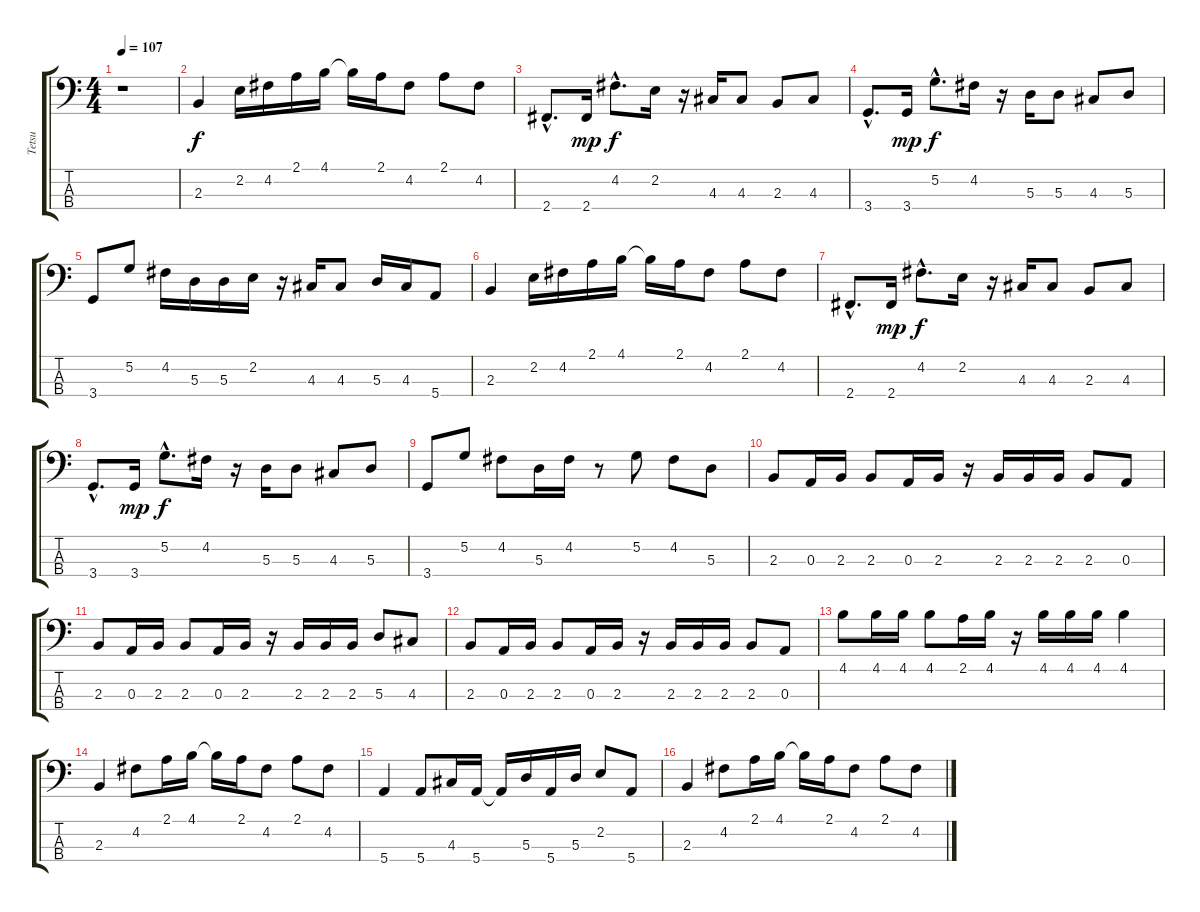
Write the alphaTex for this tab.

\track ("Tetsu" "Tetsu") {instrument electricbasspick}
\staff {score tabs}
\tuning (G2 D2 A1 E1) {hide}
\ts (4 4)
\tempo 107
\clef f4
\ks c
r.1{dy f instrument electricbasspick} |
2.3.4 2.2.16 4.2.16 2.1.16 4.1.16 4.1{t}.16 2.1.16 4.2.8 2.1.8 4.2.8 |
2.4{hac}.8{d} 2.4.16{dy mp} 4.2{hac}.8{d dy f} 2.2.16 r.16 4.3.16 4.3.8 2.3.8 4.3.8 |
3.4{hac}.8{d} 3.4.16{dy mp} 5.2{hac}.8{d dy f} 4.2.16 r.16 5.3.16 5.3.8 4.3.8 5.3.8 |
3.4.8 5.2.8 4.2.16 5.3.16 5.3.16 2.2.16 r.16 4.3.16 4.3.8 5.3.16 4.3.16 5.4.8 |
2.3.4 2.2.16 4.2.16 2.1.16 4.1.16 4.1{t}.16 2.1.16 4.2.8 2.1.8 4.2.8 |
2.4{hac}.8{d} 2.4.16{dy mp} 4.2{hac}.8{d dy f} 2.2.16 r.16 4.3.16 4.3.8 2.3.8 4.3.8 |
3.4{hac}.8{d} 3.4.16{dy mp} 5.2{hac}.8{d dy f} 4.2.16 r.16 5.3.16 5.3.8 4.3.8 5.3.8 |
3.4.8 5.2.8 4.2.8 5.3.16 4.2.16 r.8 5.2.8 4.2.8 5.3.8 |
2.3.8 0.3.16 2.3.16 2.3.8 0.3.16 2.3.16 r.16 2.3.16 2.3.16 2.3.16 2.3.8 0.3.8 |
2.3.8 0.3.16 2.3.16 2.3.8 0.3.16 2.3.16 r.16 2.3.16 2.3.16 2.3.16 5.3.8 4.3.8 |
2.3.8 0.3.16 2.3.16 2.3.8 0.3.16 2.3.16 r.16 2.3.16 2.3.16 2.3.16 2.3.8 0.3.8 |
4.1.8 4.1.16 4.1.16 4.1.8 2.1.16 4.1.16 r.16 4.1.16 4.1.16 4.1.16 4.1.4 |
2.3.4 4.2.8 2.1.16 4.1.16 4.1{t}.16 2.1.16 4.2.8 2.1.8 4.2.8 |
5.4.4 5.4.8 4.3.16 5.4.16 5.4{t}.16 5.3.16 5.4.16 5.3.16 2.2.8 5.4.8 |
2.3.4 4.2.8 2.1.16 4.1.16 4.1{t}.16 2.1.16 4.2.8 2.1.8 4.2.8
